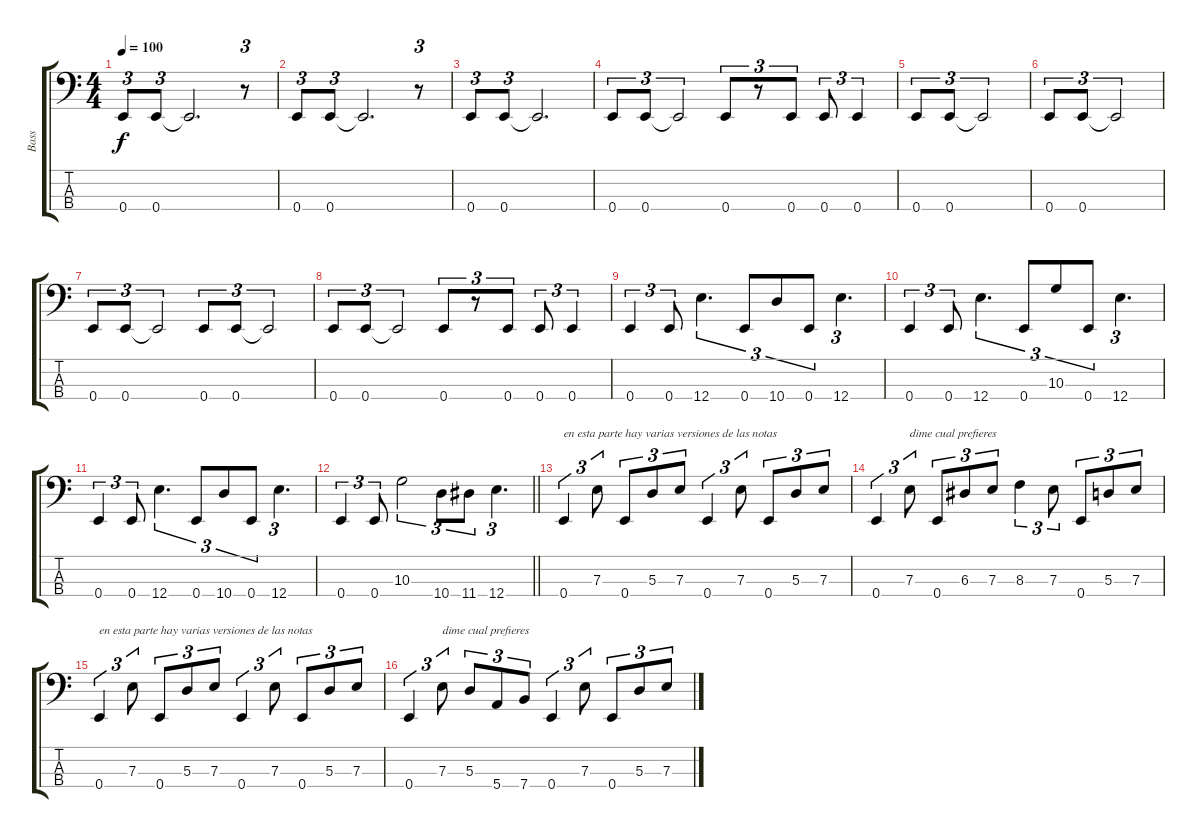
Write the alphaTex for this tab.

\track ("Bass" "Bass") {instrument electricbasspick}
\staff {score tabs}
\tuning (G2 D2 A1 E1) {hide}
\ts (4 4)
\tempo 100
\clef f4
\ks c
0.4.8{tu (3 2) dy f instrument electricbasspick} 0.4.8{tu (3 2)} 0.4{t}.2{d} r.8{tu (3 2)} |
0.4.8{tu (3 2)} 0.4.8{tu (3 2)} 0.4{t}.2{d} r.8{tu (3 2)} |
0.4.8{tu (3 2)} 0.4.8{tu (3 2)} 0.4{t}.2{d} |
0.4.8{tu (3 2)} 0.4.8{tu (3 2)} 0.4{t}.2{tu (3 2)} 0.4.8{tu (3 2)} r.8{tu (3 2)} 0.4.8{tu (3 2)} 0.4.8{tu (3 2)} 0.4.4{tu (3 2)} |
0.4.8{tu (3 2)} 0.4.8{tu (3 2)} 0.4{t}.2{tu (3 2)} |
0.4.8{tu (3 2)} 0.4.8{tu (3 2)} 0.4{t}.2{tu (3 2)} |
0.4.8{tu (3 2)} 0.4.8{tu (3 2)} 0.4{t}.2{tu (3 2)} 0.4.8{tu (3 2)} 0.4.8{tu (3 2)} 0.4{t}.2{tu (3 2)} |
0.4.8{tu (3 2)} 0.4.8{tu (3 2)} 0.4{t}.2{tu (3 2)} 0.4.8{tu (3 2)} r.8{tu (3 2)} 0.4.8{tu (3 2)} 0.4.8{tu (3 2)} 0.4.4{tu (3 2)} |
0.4.4{tu (3 2)} 0.4.8{tu (3 2)} 12.4.4{d tu (3 2)} 0.4.8{tu (3 2)} 10.4.8{tu (3 2)} 0.4.8{tu (3 2)} 12.4.4{d tu (3 2)} |
0.4.4{tu (3 2)} 0.4.8{tu (3 2)} 12.4.4{d tu (3 2)} 0.4.8{tu (3 2)} 10.3.8{tu (3 2)} 0.4.8{tu (3 2)} 12.4.4{d tu (3 2)} |
0.4.4{tu (3 2)} 0.4.8{tu (3 2)} 12.4.4{d tu (3 2)} 0.4.8{tu (3 2)} 10.4.8{tu (3 2)} 0.4.8{tu (3 2)} 12.4.4{d tu (3 2)} |
\barLineRight lightlight
0.4.4{tu (3 2)} 0.4.8{tu (3 2)} 10.3.2{tu (3 2)} 10.4.8{tu (3 2)} 11.4.8{tu (3 2)} 12.4.4{d tu (3 2)} |
0.4.4{tu (3 2) txt "en esta parte hay varias versiones de las notas "} 7.3.8{tu (3 2)} 0.4.8{tu (3 2)} 5.3.8{tu (3 2)} 7.3.8{tu (3 2)} 0.4.4{tu (3 2)} 7.3.8{tu (3 2)} 0.4.8{tu (3 2)} 5.3.8{tu (3 2)} 7.3.8{tu (3 2)} |
0.4.4{tu (3 2)} 7.3.8{tu (3 2) txt "dime cual prefieres"} 0.4.8{tu (3 2)} 6.3.8{tu (3 2)} 7.3.8{tu (3 2)} 8.3.4{tu (3 2)} 7.3.8{tu (3 2)} 0.4.8{tu (3 2)} 5.3.8{tu (3 2)} 7.3.8{tu (3 2)} |
0.4.4{tu (3 2) txt "en esta parte hay varias versiones de las notas "} 7.3.8{tu (3 2)} 0.4.8{tu (3 2)} 5.3.8{tu (3 2)} 7.3.8{tu (3 2)} 0.4.4{tu (3 2)} 7.3.8{tu (3 2)} 0.4.8{tu (3 2)} 5.3.8{tu (3 2)} 7.3.8{tu (3 2)} |
0.4.4{tu (3 2)} 7.3.8{tu (3 2) txt "dime cual prefieres"} 5.3.8{tu (3 2)} 5.4.8{tu (3 2)} 7.4.8{tu (3 2)} 0.4.4{tu (3 2)} 7.3.8{tu (3 2)} 0.4.8{tu (3 2)} 5.3.8{tu (3 2)} 7.3.8{tu (3 2)}
